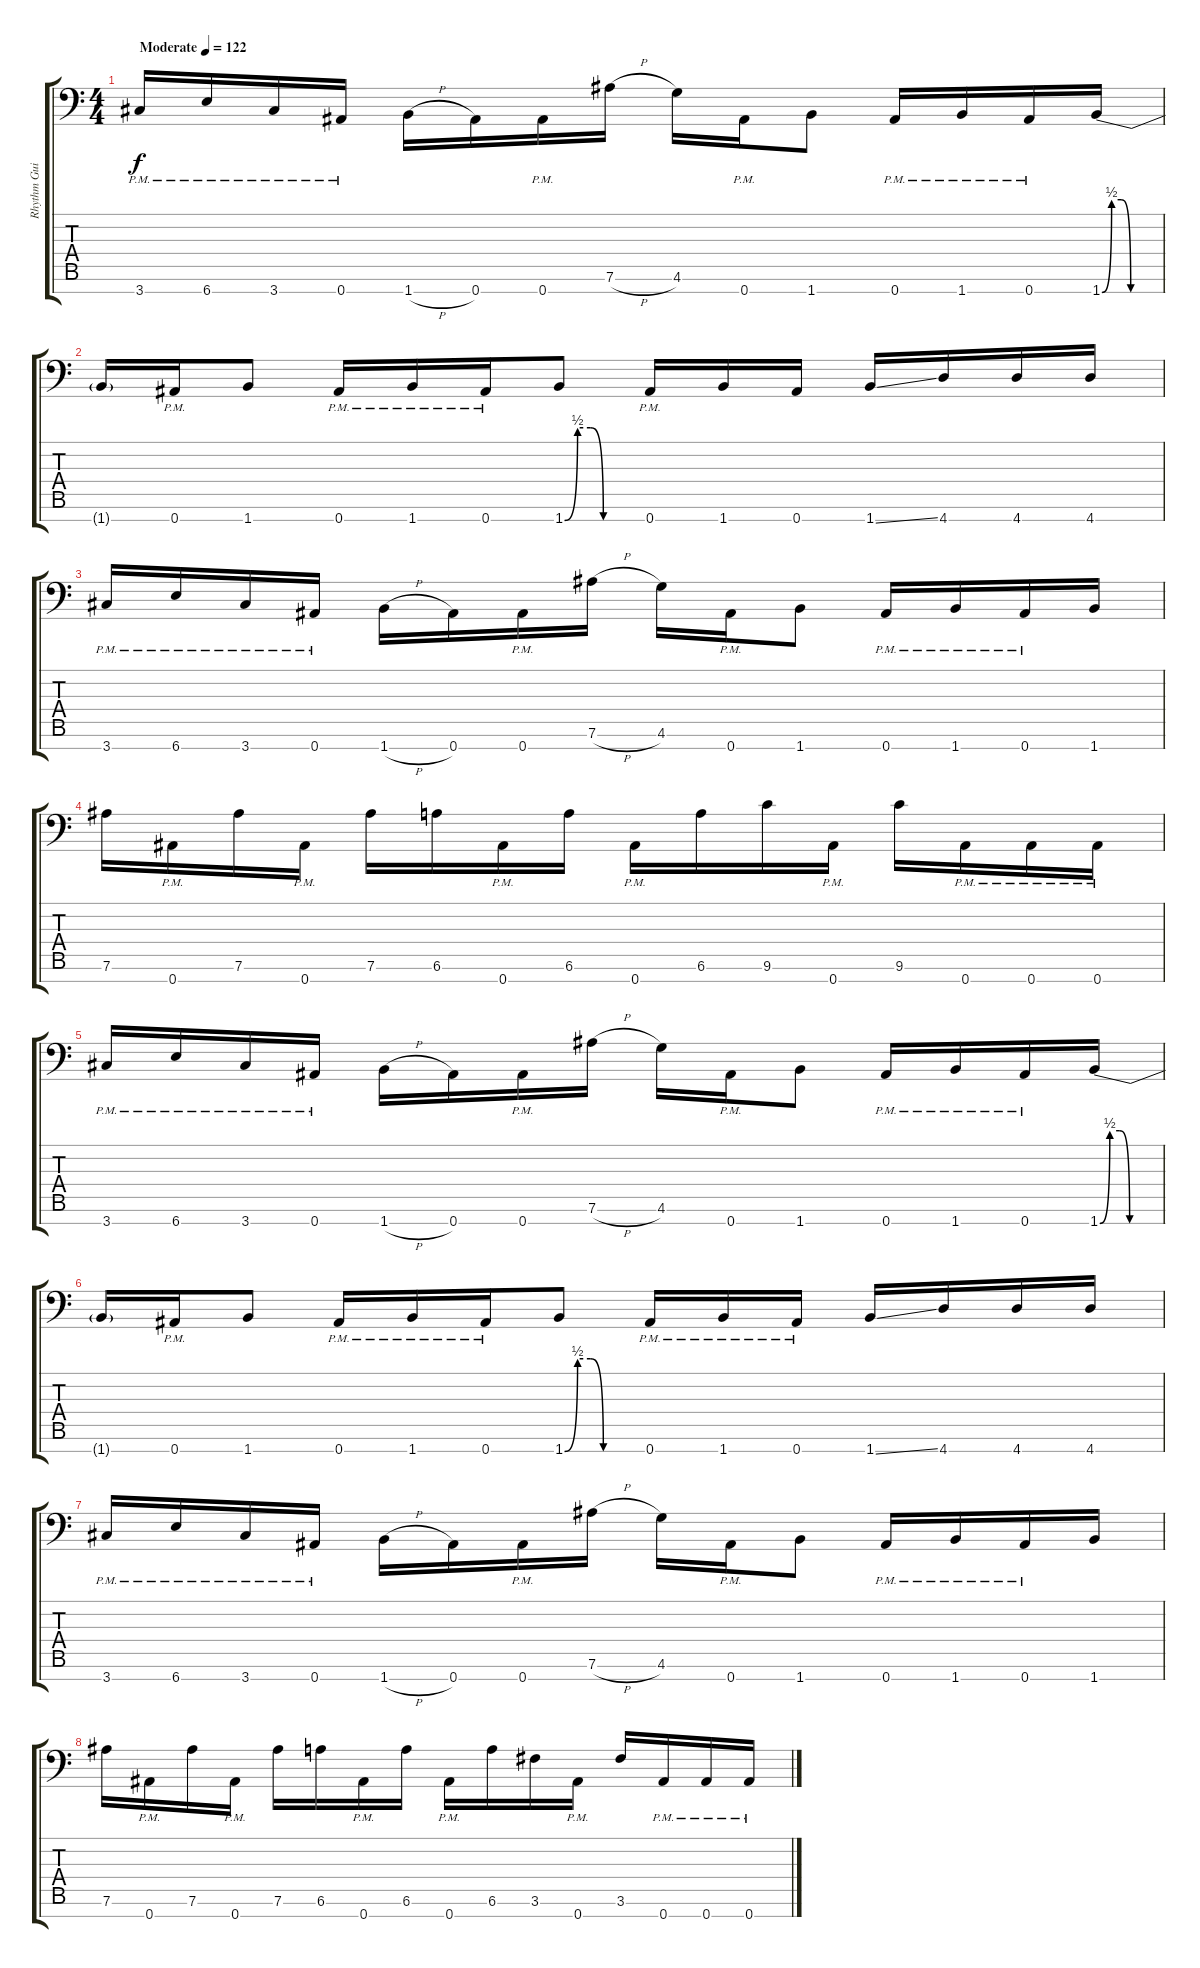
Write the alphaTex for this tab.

\track ("Rhythm Guitar 1" "Rhythm Gui") {instrument distortionguitar}
\staff {score tabs}
\tuning (Eb4 Bb3 Gb3 Db3 Ab2 Eb2 Bb1) {hide}
\ts (4 4)
\tempo (122 "Moderate")
\clef f4
\ks c
3.7{pm}.16{dy f instrument distortionguitar} 6.7{pm}.16 3.7{pm}.16 0.7{pm}.16 1.7{h}.16 0.7.16 0.7{pm}.16 7.6{h}.16 4.6.16 0.7{pm}.16 1.7.8 0.7{pm}.16 1.7{pm}.16 0.7{pm}.16 1.7{be (custom 0 0 10 2 20 2 30 0 60 0)}.16 |
1.7{t}.16 0.7{pm}.16 1.7.8 0.7{pm}.16 1.7{pm}.16 0.7{pm}.16 1.7{be (custom 0 0 10 2 20 2 30 0 60 0)}.8 0.7{pm}.16 1.7.16 0.7.16 1.7{ss}.16 4.7.16 4.7.16 4.7.16 |
3.7{pm}.16 6.7{pm}.16 3.7{pm}.16 0.7{pm}.16 1.7{h}.16 0.7.16 0.7{pm}.16 7.6{h}.16 4.6.16 0.7{pm}.16 1.7.8 0.7{pm}.16 1.7{pm}.16 0.7{pm}.16 1.7.16 |
7.6.16 0.7{pm}.16 7.6.16 0.7{pm}.16 7.6.16 6.6.16 0.7{pm}.16 6.6.16 0.7{pm}.16 6.6.16 9.6.16 0.7{pm}.16 9.6.16 0.7{pm}.16 0.7{pm}.16 0.7{pm}.16 |
3.7{pm}.16 6.7{pm}.16 3.7{pm}.16 0.7{pm}.16 1.7{h}.16 0.7.16 0.7{pm}.16 7.6{h}.16 4.6.16 0.7{pm}.16 1.7.8 0.7{pm}.16 1.7{pm}.16 0.7{pm}.16 1.7{be (custom 0 0 10 2 20 2 30 0 60 0)}.16 |
1.7{t}.16 0.7{pm}.16 1.7.8 0.7{pm}.16 1.7{pm}.16 0.7{pm}.16 1.7{be (custom 0 0 10 2 20 2 30 0 60 0)}.8 0.7{pm}.16 1.7{pm}.16 0.7{pm}.16 1.7{ss}.16 4.7.16 4.7.16 4.7.16 |
3.7{pm}.16 6.7{pm}.16 3.7{pm}.16 0.7{pm}.16 1.7{h}.16 0.7.16 0.7{pm}.16 7.6{h}.16 4.6.16 0.7{pm}.16 1.7.8 0.7{pm}.16 1.7{pm}.16 0.7{pm}.16 1.7.16 |
7.6.16 0.7{pm}.16 7.6.16 0.7{pm}.16 7.6.16 6.6.16 0.7{pm}.16 6.6.16 0.7{pm}.16 6.6.16 3.6.16 0.7{pm}.16 3.6.16 0.7{pm}.16 0.7{pm}.16 0.7{pm}.16
